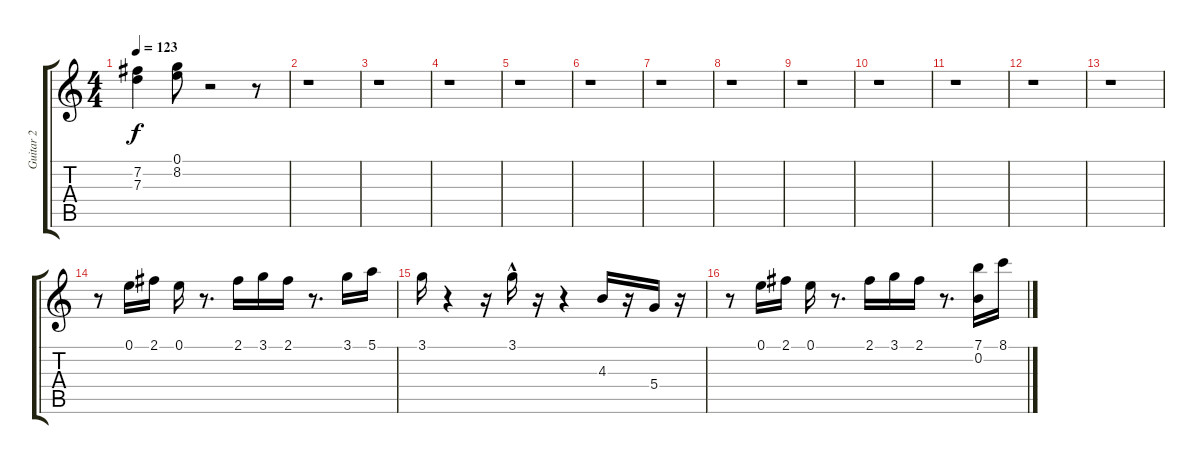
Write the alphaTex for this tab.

\track ("Guitar 2" "Guitar 2") {instrument overdrivenguitar}
\staff {score tabs}
\tuning (E4 B3 G3 D3 A2 E2) {hide}
\ts (4 4)
\tempo 123
\clef g2
\ks c
(7.2 7.3).4{dy f} (0.1 8.2).8 r.2 r.8 |
r.1 |
r.1 |
r.1 |
r.1 |
r.1 |
r.1 |
r.1 |
r.1 |
r.1 |
r.1 |
r.1 |
r.1 |
r.8 0.1.16 2.1.16 0.1.16 r.8{d} 2.1.16 3.1.16 2.1.16 r.8{d} 3.1.16 5.1.16 |
3.1.16 r.4 r.16 3.1{hac}.16 r.16 r.4 4.3.16 r.16 5.4.16 r.16 |
r.8 0.1.16 2.1.16 0.1.16 r.8{d} 2.1.16 3.1.16 2.1.16 r.8{d} (7.1 0.2).16 8.1.16
